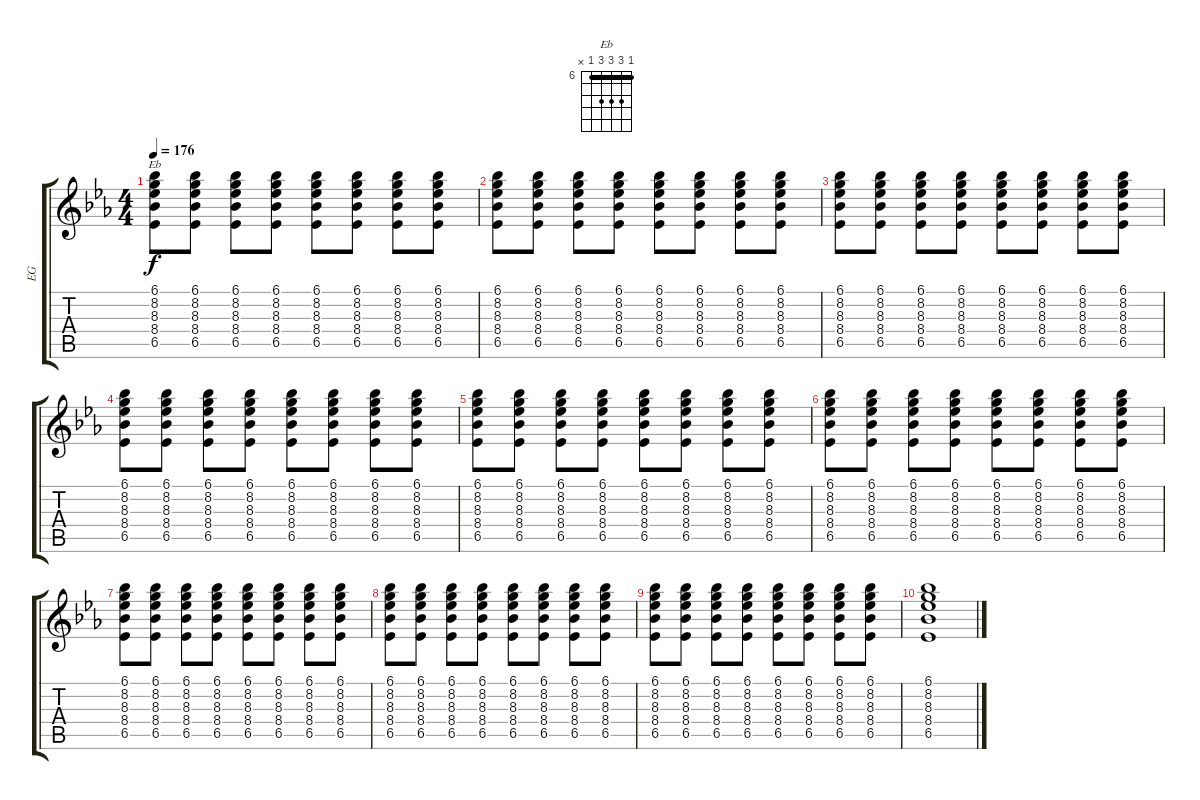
\track ("EG" "EG") {instrument distortionguitar}
\staff {score tabs}
\tuning (E4 B3 G3 D3 A2 E2) {hide}
\chord ("Eb" 6 8 8 8 6 x) {firstfret 6 barre 6}
\ts (4 4)
\tempo 176
\clef g2
\ks eb
(6.1 8.2 8.3 8.4 6.5).8{ch "Eb" dy f} (6.1 8.2 8.3 8.4 6.5).8 (6.1 8.2 8.3 8.4 6.5).8 (6.1 8.2 8.3 8.4 6.5).8 (6.1 8.2 8.3 8.4 6.5).8 (6.1 8.2 8.3 8.4 6.5).8 (6.1 8.2 8.3 8.4 6.5).8 (6.1 8.2 8.3 8.4 6.5).8 |
(6.1 8.2 8.3 8.4 6.5).8 (6.1 8.2 8.3 8.4 6.5).8 (6.1 8.2 8.3 8.4 6.5).8 (6.1 8.2 8.3 8.4 6.5).8 (6.1 8.2 8.3 8.4 6.5).8 (6.1 8.2 8.3 8.4 6.5).8 (6.1 8.2 8.3 8.4 6.5).8 (6.1 8.2 8.3 8.4 6.5).8 |
(6.1 8.2 8.3 8.4 6.5).8 (6.1 8.2 8.3 8.4 6.5).8 (6.1 8.2 8.3 8.4 6.5).8 (6.1 8.2 8.3 8.4 6.5).8 (6.1 8.2 8.3 8.4 6.5).8 (6.1 8.2 8.3 8.4 6.5).8 (6.1 8.2 8.3 8.4 6.5).8 (6.1 8.2 8.3 8.4 6.5).8 |
(6.1 8.2 8.3 8.4 6.5).8 (6.1 8.2 8.3 8.4 6.5).8 (6.1 8.2 8.3 8.4 6.5).8 (6.1 8.2 8.3 8.4 6.5).8 (6.1 8.2 8.3 8.4 6.5).8 (6.1 8.2 8.3 8.4 6.5).8 (6.1 8.2 8.3 8.4 6.5).8 (6.1 8.2 8.3 8.4 6.5).8 |
(6.1 8.2 8.3 8.4 6.5).8 (6.1 8.2 8.3 8.4 6.5).8 (6.1 8.2 8.3 8.4 6.5).8 (6.1 8.2 8.3 8.4 6.5).8 (6.1 8.2 8.3 8.4 6.5).8 (6.1 8.2 8.3 8.4 6.5).8 (6.1 8.2 8.3 8.4 6.5).8 (6.1 8.2 8.3 8.4 6.5).8 |
(6.1 8.2 8.3 8.4 6.5).8 (6.1 8.2 8.3 8.4 6.5).8 (6.1 8.2 8.3 8.4 6.5).8 (6.1 8.2 8.3 8.4 6.5).8 (6.1 8.2 8.3 8.4 6.5).8 (6.1 8.2 8.3 8.4 6.5).8 (6.1 8.2 8.3 8.4 6.5).8 (6.1 8.2 8.3 8.4 6.5).8 |
(6.1 8.2 8.3 8.4 6.5).8 (6.1 8.2 8.3 8.4 6.5).8 (6.1 8.2 8.3 8.4 6.5).8 (6.1 8.2 8.3 8.4 6.5).8 (6.1 8.2 8.3 8.4 6.5).8 (6.1 8.2 8.3 8.4 6.5).8 (6.1 8.2 8.3 8.4 6.5).8 (6.1 8.2 8.3 8.4 6.5).8 |
(6.1 8.2 8.3 8.4 6.5).8 (6.1 8.2 8.3 8.4 6.5).8 (6.1 8.2 8.3 8.4 6.5).8 (6.1 8.2 8.3 8.4 6.5).8 (6.1 8.2 8.3 8.4 6.5).8 (6.1 8.2 8.3 8.4 6.5).8 (6.1 8.2 8.3 8.4 6.5).8 (6.1 8.2 8.3 8.4 6.5).8 |
(6.1 8.2 8.3 8.4 6.5).8 (6.1 8.2 8.3 8.4 6.5).8 (6.1 8.2 8.3 8.4 6.5).8 (6.1 8.2 8.3 8.4 6.5).8 (6.1 8.2 8.3 8.4 6.5).8 (6.1 8.2 8.3 8.4 6.5).8 (6.1 8.2 8.3 8.4 6.5).8 (6.1 8.2 8.3 8.4 6.5).8 |
(6.1 8.2 8.3 8.4 6.5).1
